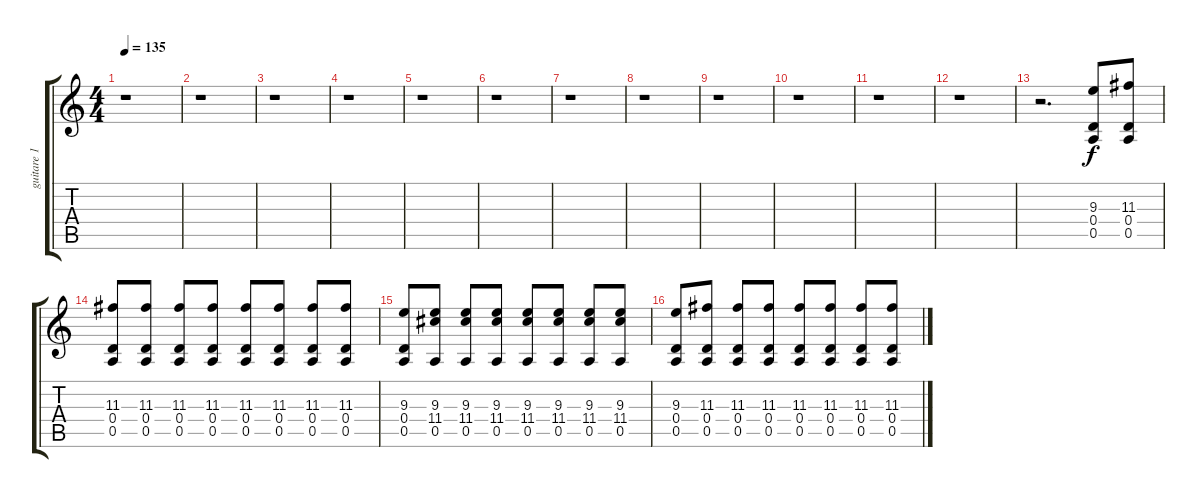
\track ("guitare 1" "guitare 1") {instrument electricguitarmuted}
\staff {score tabs}
\tuning (E4 B3 G3 D3 A2 E2) {hide}
\ts (4 4)
\tempo 135
\clef g2
\ks c
r.1{dy f} |
r.1 |
r.1 |
r.1 |
r.1 |
r.1 |
r.1 |
r.1 |
r.1 |
r.1 |
r.1 |
r.1 |
r.2{d} (9.3 0.4 0.5).8 (11.3 0.4 0.5).8 |
(11.3 0.4 0.5).8 (11.3 0.4 0.5).8 (11.3 0.4 0.5).8 (11.3 0.4 0.5).8 (11.3 0.4 0.5).8 (11.3 0.4 0.5).8 (11.3 0.4 0.5).8 (11.3 0.4 0.5).8 |
(9.3 0.4 0.5).8 (9.3 11.4 0.5).8 (9.3 11.4 0.5).8 (9.3 11.4 0.5).8 (9.3 11.4 0.5).8 (9.3 11.4 0.5).8 (9.3 11.4 0.5).8 (9.3 11.4 0.5).8 |
(9.3 0.4 0.5).8 (11.3 0.4 0.5).8 (11.3 0.4 0.5).8 (11.3 0.4 0.5).8 (11.3 0.4 0.5).8 (11.3 0.4 0.5).8 (11.3 0.4 0.5).8 (11.3 0.4 0.5).8
